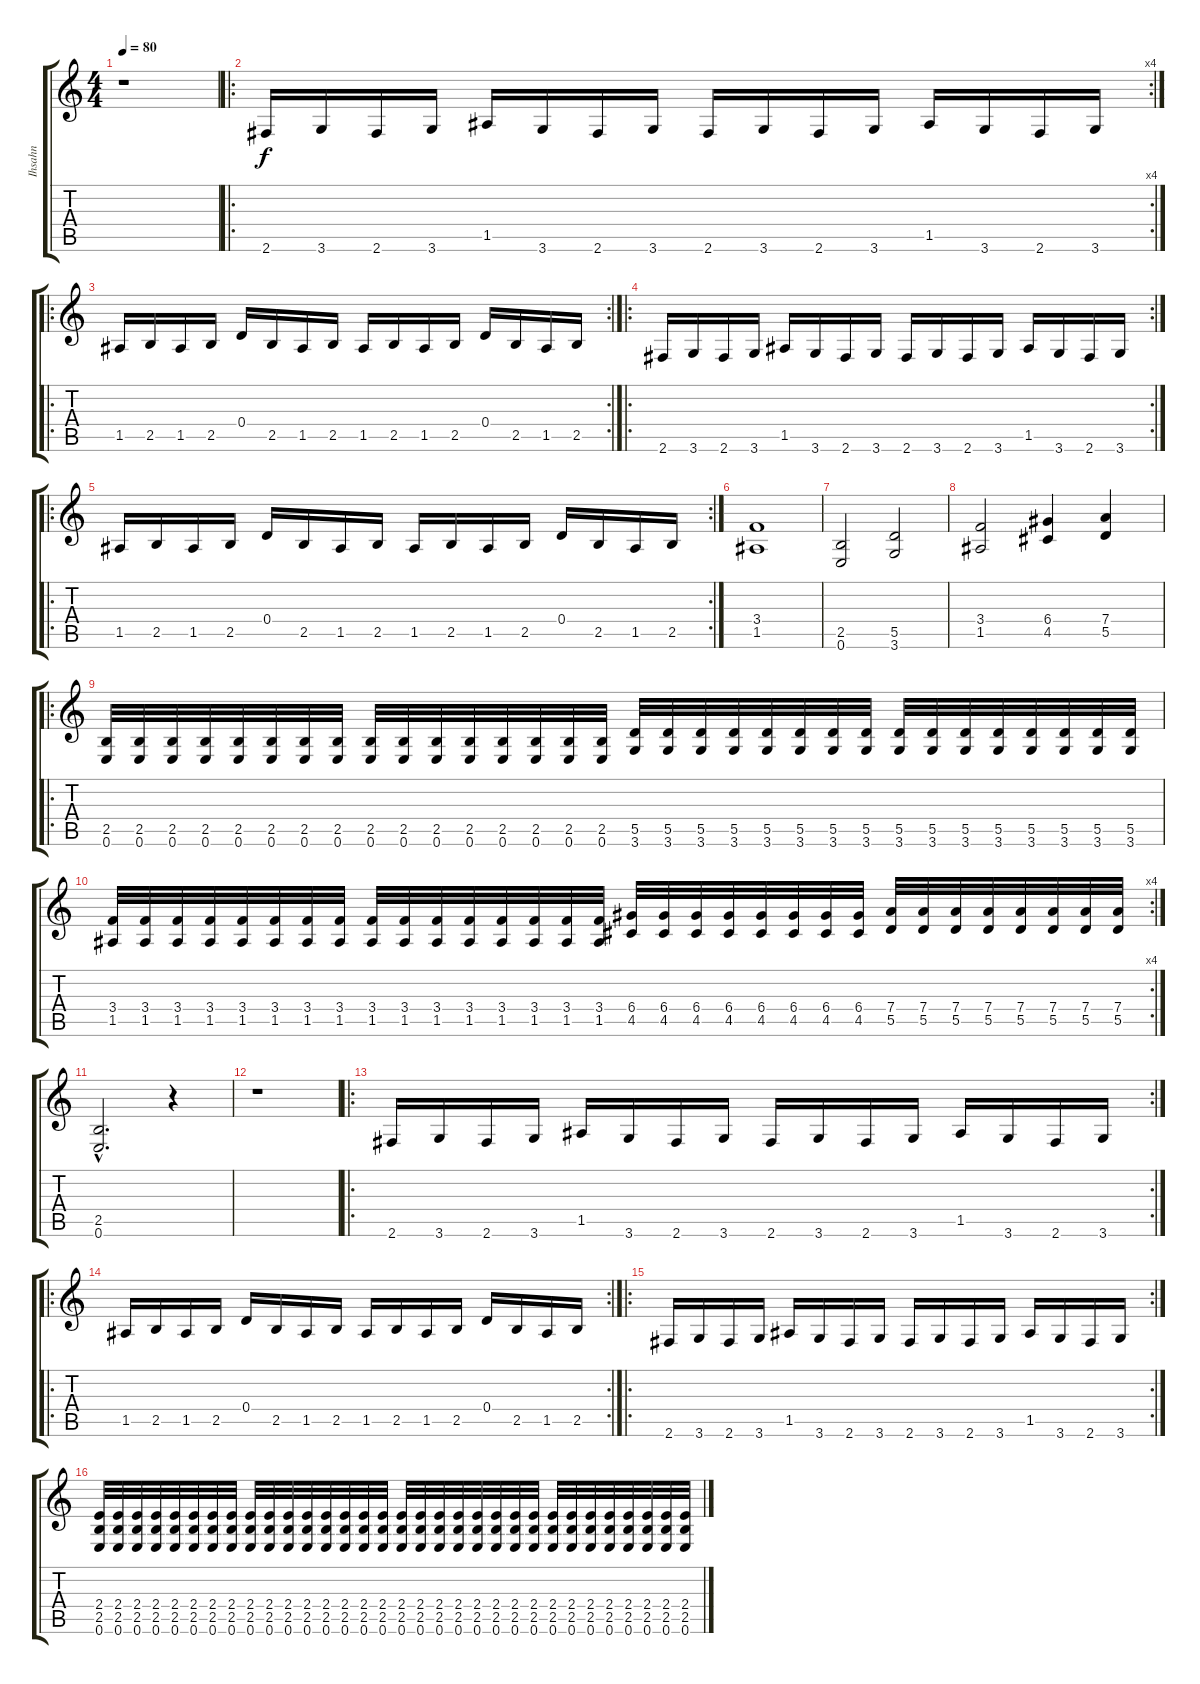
\track ("Ihsahn" "Ihsahn") {instrument overdrivenguitar}
\staff {score tabs}
\tuning (E4 B3 G3 D3 A2 E2) {hide}
\ts (4 4)
\tempo 80
\clef g2
\ks c
r.1{dy f instrument overdrivenguitar} |
\ro
\rc 4
2.6.16 3.6.16 2.6.16 3.6.16 1.5.16 3.6.16 2.6.16 3.6.16 2.6.16 3.6.16 2.6.16 3.6.16 1.5.16 3.6.16 2.6.16 3.6.16 |
\ro
\rc 2
1.5.16 2.5.16 1.5.16 2.5.16 0.4.16 2.5.16 1.5.16 2.5.16 1.5.16 2.5.16 1.5.16 2.5.16 0.4.16 2.5.16 1.5.16 2.5.16 |
\ro
\rc 2
2.6.16 3.6.16 2.6.16 3.6.16 1.5.16 3.6.16 2.6.16 3.6.16 2.6.16 3.6.16 2.6.16 3.6.16 1.5.16 3.6.16 2.6.16 3.6.16 |
\ro
\rc 2
1.5.16 2.5.16 1.5.16 2.5.16 0.4.16 2.5.16 1.5.16 2.5.16 1.5.16 2.5.16 1.5.16 2.5.16 0.4.16 2.5.16 1.5.16 2.5.16 |
(3.4 1.5).1 |
(2.5 0.6).2 (5.5 3.6).2 |
(3.4 1.5).2 (6.4 4.5).4 (7.4 5.5).4 |
\ro
(2.5 0.6).32 (2.5 0.6).32 (2.5 0.6).32 (2.5 0.6).32 (2.5 0.6).32 (2.5 0.6).32 (2.5 0.6).32 (2.5 0.6).32 (2.5 0.6).32 (2.5 0.6).32 (2.5 0.6).32 (2.5 0.6).32 (2.5 0.6).32 (2.5 0.6).32 (2.5 0.6).32 (2.5 0.6).32 (5.5 3.6).32 (5.5 3.6).32 (5.5 3.6).32 (5.5 3.6).32 (5.5 3.6).32 (5.5 3.6).32 (5.5 3.6).32 (5.5 3.6).32 (5.5 3.6).32 (5.5 3.6).32 (5.5 3.6).32 (5.5 3.6).32 (5.5 3.6).32 (5.5 3.6).32 (5.5 3.6).32 (5.5 3.6).32 |
\rc 4
(3.4 1.5).32 (3.4 1.5).32 (3.4 1.5).32 (3.4 1.5).32 (3.4 1.5).32 (3.4 1.5).32 (3.4 1.5).32 (3.4 1.5).32 (3.4 1.5).32 (3.4 1.5).32 (3.4 1.5).32 (3.4 1.5).32 (3.4 1.5).32 (3.4 1.5).32 (3.4 1.5).32 (3.4 1.5).32 (6.4 4.5).32 (6.4 4.5).32 (6.4 4.5).32 (6.4 4.5).32 (6.4 4.5).32 (6.4 4.5).32 (6.4 4.5).32 (6.4 4.5).32 (7.4 5.5).32 (7.4 5.5).32 (7.4 5.5).32 (7.4 5.5).32 (7.4 5.5).32 (7.4 5.5).32 (7.4 5.5).32 (7.4 5.5).32 |
(2.5{hac} 0.6{hac}).2{d} r.4 |
r.1 |
\ro
\rc 2
2.6.16 3.6.16 2.6.16 3.6.16 1.5.16 3.6.16 2.6.16 3.6.16 2.6.16 3.6.16 2.6.16 3.6.16 1.5.16 3.6.16 2.6.16 3.6.16 |
\ro
\rc 2
1.5.16 2.5.16 1.5.16 2.5.16 0.4.16 2.5.16 1.5.16 2.5.16 1.5.16 2.5.16 1.5.16 2.5.16 0.4.16 2.5.16 1.5.16 2.5.16 |
\ro
\rc 2
2.6.16 3.6.16 2.6.16 3.6.16 1.5.16 3.6.16 2.6.16 3.6.16 2.6.16 3.6.16 2.6.16 3.6.16 1.5.16 3.6.16 2.6.16 3.6.16 |
(2.4 2.5 0.6).32 (2.4 2.5 0.6).32 (2.4 2.5 0.6).32 (2.4 2.5 0.6).32 (2.4 2.5 0.6).32 (2.4 2.5 0.6).32 (2.4 2.5 0.6).32 (2.4 2.5 0.6).32 (2.4 2.5 0.6).32 (2.4 2.5 0.6).32 (2.4 2.5 0.6).32 (2.4 2.5 0.6).32 (2.4 2.5 0.6).32 (2.4 2.5 0.6).32 (2.4 2.5 0.6).32 (2.4 2.5 0.6).32 (2.4 2.5 0.6).32 (2.4 2.5 0.6).32 (2.4 2.5 0.6).32 (2.4 2.5 0.6).32 (2.4 2.5 0.6).32 (2.4 2.5 0.6).32 (2.4 2.5 0.6).32 (2.4 2.5 0.6).32 (2.4 2.5 0.6).32 (2.4 2.5 0.6).32 (2.4 2.5 0.6).32 (2.4 2.5 0.6).32 (2.4 2.5 0.6).32 (2.4 2.5 0.6).32 (2.4 2.5 0.6).32 (2.4 2.5 0.6).32
